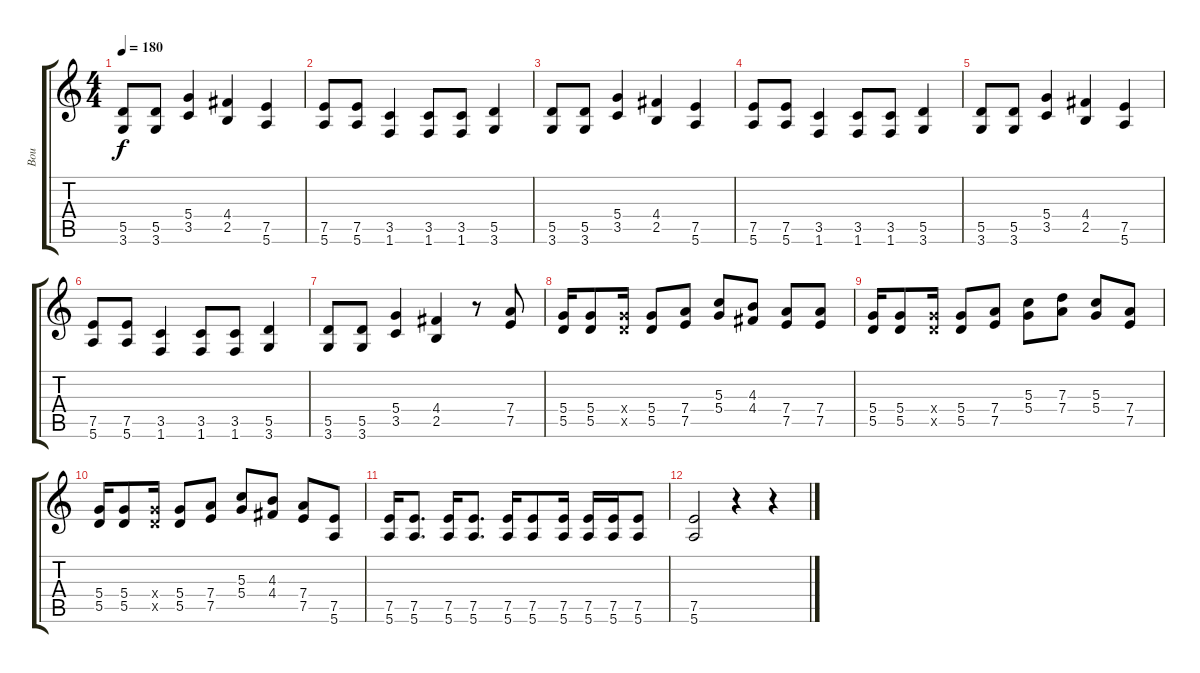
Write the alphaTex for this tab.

\track ("Bou" "Bou") {instrument overdrivenguitar}
\staff {score tabs}
\tuning (E4 B3 G3 D3 A2 E2) {hide}
\ts (4 4)
\tempo 180
\clef g2
\ks c
(5.5 3.6).8{dy f} (5.5 3.6).8 (5.4 3.5).4 (4.4 2.5).4 (7.5 5.6).4 |
(7.5 5.6).8 (7.5 5.6).8 (3.5 1.6).4 (3.5 1.6).8 (3.5 1.6).8 (5.5 3.6).4 |
(5.5 3.6).8 (5.5 3.6).8 (5.4 3.5).4 (4.4 2.5).4 (7.5 5.6).4 |
(7.5 5.6).8 (7.5 5.6).8 (3.5 1.6).4 (3.5 1.6).8 (3.5 1.6).8 (5.5 3.6).4 |
(5.5 3.6).8 (5.5 3.6).8 (5.4 3.5).4 (4.4 2.5).4 (7.5 5.6).4 |
(7.5 5.6).8 (7.5 5.6).8 (3.5 1.6).4 (3.5 1.6).8 (3.5 1.6).8 (5.5 3.6).4 |
(5.5 3.6).8 (5.5 3.6).8 (5.4 3.5).4 (4.4 2.5).4 r.8 (7.4 7.5).8 |
(5.4 5.5).16 (5.4 5.5).8 (5.4{x} 5.5{x}).16 (5.4 5.5).8 (7.4 7.5).8 (5.3 5.4).8 (4.3 4.4).8 (7.4 7.5).8 (7.4 7.5).8 |
(5.4 5.5).16 (5.4 5.5).8 (5.4{x} 5.5{x}).16 (5.4 5.5).8 (7.4 7.5).8 (5.3 5.4).8 (7.3 7.4).8 (5.3 5.4).8 (7.4 7.5).8 |
(5.4 5.5).16 (5.4 5.5).8 (5.4{x} 5.5{x}).16 (5.4 5.5).8 (7.4 7.5).8 (5.3 5.4).8 (4.3 4.4).8 (7.4 7.5).8 (7.5 5.6).8 |
(7.5 5.6).16 (7.5 5.6).8{d} (7.5 5.6).16 (7.5 5.6).8{d} (7.5 5.6).16 (7.5 5.6).8 (7.5 5.6).16 (7.5 5.6).16 (7.5 5.6).16 (7.5 5.6).8 |
(7.5 5.6).2 r.4 r.4
